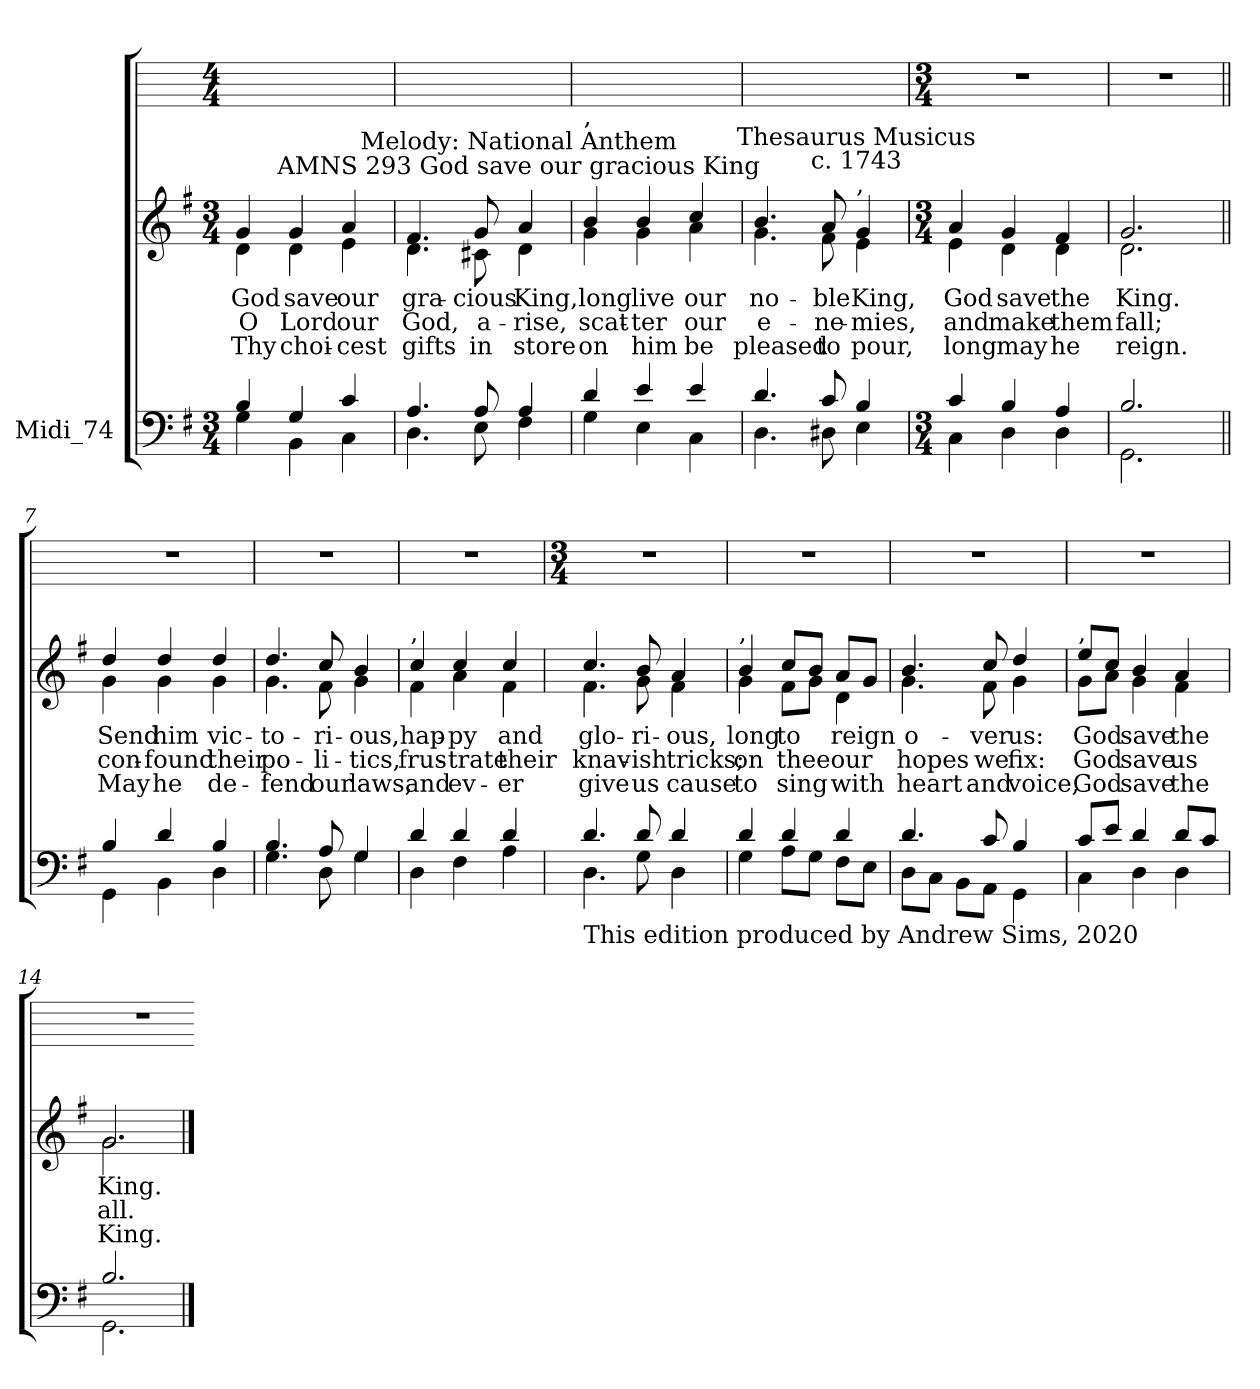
**kern	**kern	**text	**text	**text	**kern
*part3	*part2	*part2	*part2	*part2	*part1
*staff3	*staff2	*staff2	*staff2	*staff2	*staff1
*I"Midi_74	*	*	*	*	*
*clefF4	*clefG2	*	*	*	*
*k[f#]	*k[f#]	*	*	*	*
*G:	*G:	*	*	*	*
*M3/4	*M3/4	*	*	*	*M4/4
=1	=1	=1	=1	=1	=1
*^	*	*	*	*	*
!	!	!LO:TX:a:cj:t=Anon.	!	!	!	!
!	!	!	!LO:LY:b	!LO:LY:b	!LO:LY:b	!
*	*	*^	*	*	*	*
4B/	4G\	4g/	4d\	God	O	Thy	2.r
!	!	!	!	!LO:LY:b	!LO:LY:b	!LO:LY:b	!
4G/	4BB\	4g/	4d\	save	Lord	choi-	.
!	!	!	!	!LO:LY:b	!LO:LY:b	!LO:LY:b	!
4c/	4C\	4a/	4e\	-our	our	cest	.
=2	=2	=2	=2	=2	=2	=2	=2
!	!	!	!	!LO:LY:b	!LO:LY:b	!LO:LY:b	!
4.A/	4.D\	4.f#/	4.d\	gra-	-God,	gifts	2.r
!	!	!	!	!LO:LY:b	!LO:LY:b	!LO:LY:b	!
8A/	8E\	8g/	8c#X\	cious	a-	-in	.
!	!	!LO:TX:a:cj:t=AMNS 293 God save our gracious King	!	!	!	!	!
!	!	!LO:TX:a:cj:t=Melody&colon; National Anthem	!	!	!	!	!
!	!	!	!	!LO:LY:b	!LO:LY:b	!LO:LY:b	!
4A/	4F#\	4a/	4d\	King,	rise,	store	.
=3	=3	=3	=3	=3	=3	=3	=3
!	!	!LO:TX:a:t=,	!	!	!	!	!
!	!	!	!	!LO:LY:b	!LO:LY:b	!LO:LY:b	!
4d/	4G\	4b/	4g\	long	scat-	-on	2.r
!	!	!	!	!LO:LY:b	!LO:LY:b	!LO:LY:b	!
4e/	4E\	4b/	4g\	live	ter	him	.
!	!	!	!	!LO:LY:b	!LO:LY:b	!LO:LY:b	!
4e/	4C\	4cc/	4a\	our	our	be	.
=4	=4	=4	=4	=4	=4	=4	=4
!	!	!	!	!LO:LY:b	!LO:LY:b	!LO:LY:b	!
4.d/	4.D\	4.b/	4.g\	no-	-e-	-pleased	2.r
!	!	!	!	!LO:LY:b	!LO:LY:b	!LO:LY:b	!
8c/	8D#X\	8a/	8f#\	ble	ne-	-to	.
!	!	!LO:TX:a:t=,	!	!	!	!	!
!	!	!LO:TX:a:cj:t=Thesaurus Musicus\nc. 1743	!	!	!	!	!
!	!	!	!	!LO:LY:b	!LO:LY:b	!LO:LY:b	!
4B/	4E\	4g/	4e\	King,	mies,	pour,	.
!!LO:LB:g=z
=5	=5	=5	=5	=5	=5	=5	=5
*M3/4	*	*M3/4	*	*	*	*	*M3/4
!	!	!	!	!LO:LY:b	!LO:LY:b	!LO:LY:b	!
4c/	4C\	4a/	4e\	God	and	long	2.r
!	!	!	!	!LO:LY:b	!LO:LY:b	!LO:LY:b	!
4B/	4D\	4g/	4d\	save	make	may	.
!	!	!	!	!LO:LY:b	!LO:LY:b	!LO:LY:b	!
4A/	4D\	4f#/	4d\	the	them	he	.
=6	=6	=6	=6	=6	=6	=6	=6
!	!	!	!	!LO:LY:b	!LO:LY:b	!LO:LY:b	!
2.B/	2.GG\	2.g/	2.d\	King.	fall;	reign.	2.r
=7||	=7||	=7||	=7||	=7||	=7||	=7||	=7||
!	!	!	!	!LO:LY:b	!LO:LY:b	!LO:LY:b	!
4B/	4GG\	4dd/	4g\	Send	con-	-May	2.r
!	!	!	!	!LO:LY:b	!LO:LY:b	!LO:LY:b	!
4d/	4BB\	4dd/	4g\	him	found	he	.
!	!	!	!	!LO:LY:b	!LO:LY:b	!LO:LY:b	!
4B/	4D\	4dd/	4g\	vic-	-their	de-	.
=8	=8	=8	=8	=8	=8	=8	=8
!	!	!	!	!LO:LY:b	!LO:LY:b	!LO:LY:b	!
4.B/	4.G\	4.dd/	4.g\	-to-	-po-	-fend	2.r
!	!	!	!	!LO:LY:b	!LO:LY:b	!LO:LY:b	!
8A/	8D\	8cc/	8f#\	ri-	-li-	-our	.
!	!	!	!	!LO:LY:b	!LO:LY:b	!LO:LY:b	!
4G/	4G\	4b/	4g\	ous,	tics,	laws,	.
=9	=9	=9	=9	=9	=9	=9	=9
!	!	!LO:TX:a:t=,	!	!	!	!	!
!	!	!	!	!LO:LY:b	!LO:LY:b	!LO:LY:b	!
4d/	4D\	4cc/	4f#\	hap-	-frus-	-and	2.r
!	!	!	!	!LO:LY:b	!LO:LY:b	!LO:LY:b	!
4d/	4F#\	4cc/	4a\	py	trate	ev-	.
!	!	!	!	!LO:LY:b	!LO:LY:b	!LO:LY:b	!
4d/	4A\	4cc/	4f#\	-and	their	er	.
!!LO:LB:g=z
=10	=10	=10	=10	=10	=10	=10	=10
*	*	*	*	*	*	*	*M3/4
!LO:TX:b:t=This edition produced by Andrew Sims, 2020	!	!	!	!	!	!	!
!	!	!	!	!LO:LY:b	!LO:LY:b	!LO:LY:b	!
4.d/	4.D\	4.cc/	4.f#\	glo-	-knav-	-give	2.r
!	!	!	!	!LO:LY:b	!LO:LY:b	!LO:LY:b	!
8d/	8G\	8b/	8g\	ri-	-ish	us	.
!	!	!	!	!LO:LY:b	!LO:LY:b	!LO:LY:b	!
4d/	4D\	4a/	4f#\	ous,	tricks;	cause	.
=11	=11	=11	=11	=11	=11	=11	=11
!	!	!LO:TX:a:t=,	!	!	!	!	!
!	!	!	!	!LO:LY:b	!LO:LY:b	!LO:LY:b	!
4d/	4G\	4b/	4g\	long	on	to	2.r
!	!	!	!	!LO:LY:b	!LO:LY:b	!LO:LY:b	!
4d/	8A\L	8cc/L	8f#\L	to	thee	sing	.
.	8G\J	8b/J	8g\J	.	.	.	.
!	!	!	!	!LO:LY:b	!LO:LY:b	!LO:LY:b	!
4d/	8F#\L	8a/L	4d\	reign	our	with	.
.	8E\J	8g/J	.	.	.	.	.
=12	=12	=12	=12	=12	=12	=12	=12
!	!	!	!	!LO:LY:b	!LO:LY:b	!LO:LY:b	!
4.d/	8D\L	4.b/	4.g\	o-	-hopes	heart	2.r
.	8C\J	.	.	.	.	.	.
.	8BB\L	.	.	.	.	.	.
!	!	!	!	!LO:LY:b	!LO:LY:b	!LO:LY:b	!
8c/	8AA\J	8cc/	8f#\	ver	we	and	.
!	!	!	!	!LO:LY:b	!LO:LY:b	!LO:LY:b	!
4B/	4GG\	4dd/	4g\	us:	fix:	voice,	.
=13	=13	=13	=13	=13	=13	=13	=13
!	!	!LO:TX:a:t=,	!	!	!	!	!
!	!	!	!	!LO:LY:b	!LO:LY:b	!LO:LY:b	!
8c/L	4C\	8ee/L	8g\L	God	God	God	2.r
8e/J	.	8cc/J	8a\J	.	.	.	.
!	!	!	!	!LO:LY:b	!LO:LY:b	!LO:LY:b	!
4d/	4D\	4b/	4g\	save	save	save	.
!	!	!	!	!LO:LY:b	!LO:LY:b	!LO:LY:b	!
8d/L	4D\	4a/	4f#\	the	us	the	.
8c/J	.	.	.	.	.	.	.
=14	=14	=14	=14	=14	=14	=14	=14
!	!	!	!	!LO:LY:b	!LO:LY:b	!LO:LY:b	!
2.B/	2.GG\	2.g/	2.g\	King.	all.	King.	2.r
*v	*v	*	*	*	*	*	*
*	*v	*v	*	*	*	*
==	==	=	=	=	=
*-	*-	*-	*-	*-	*-
